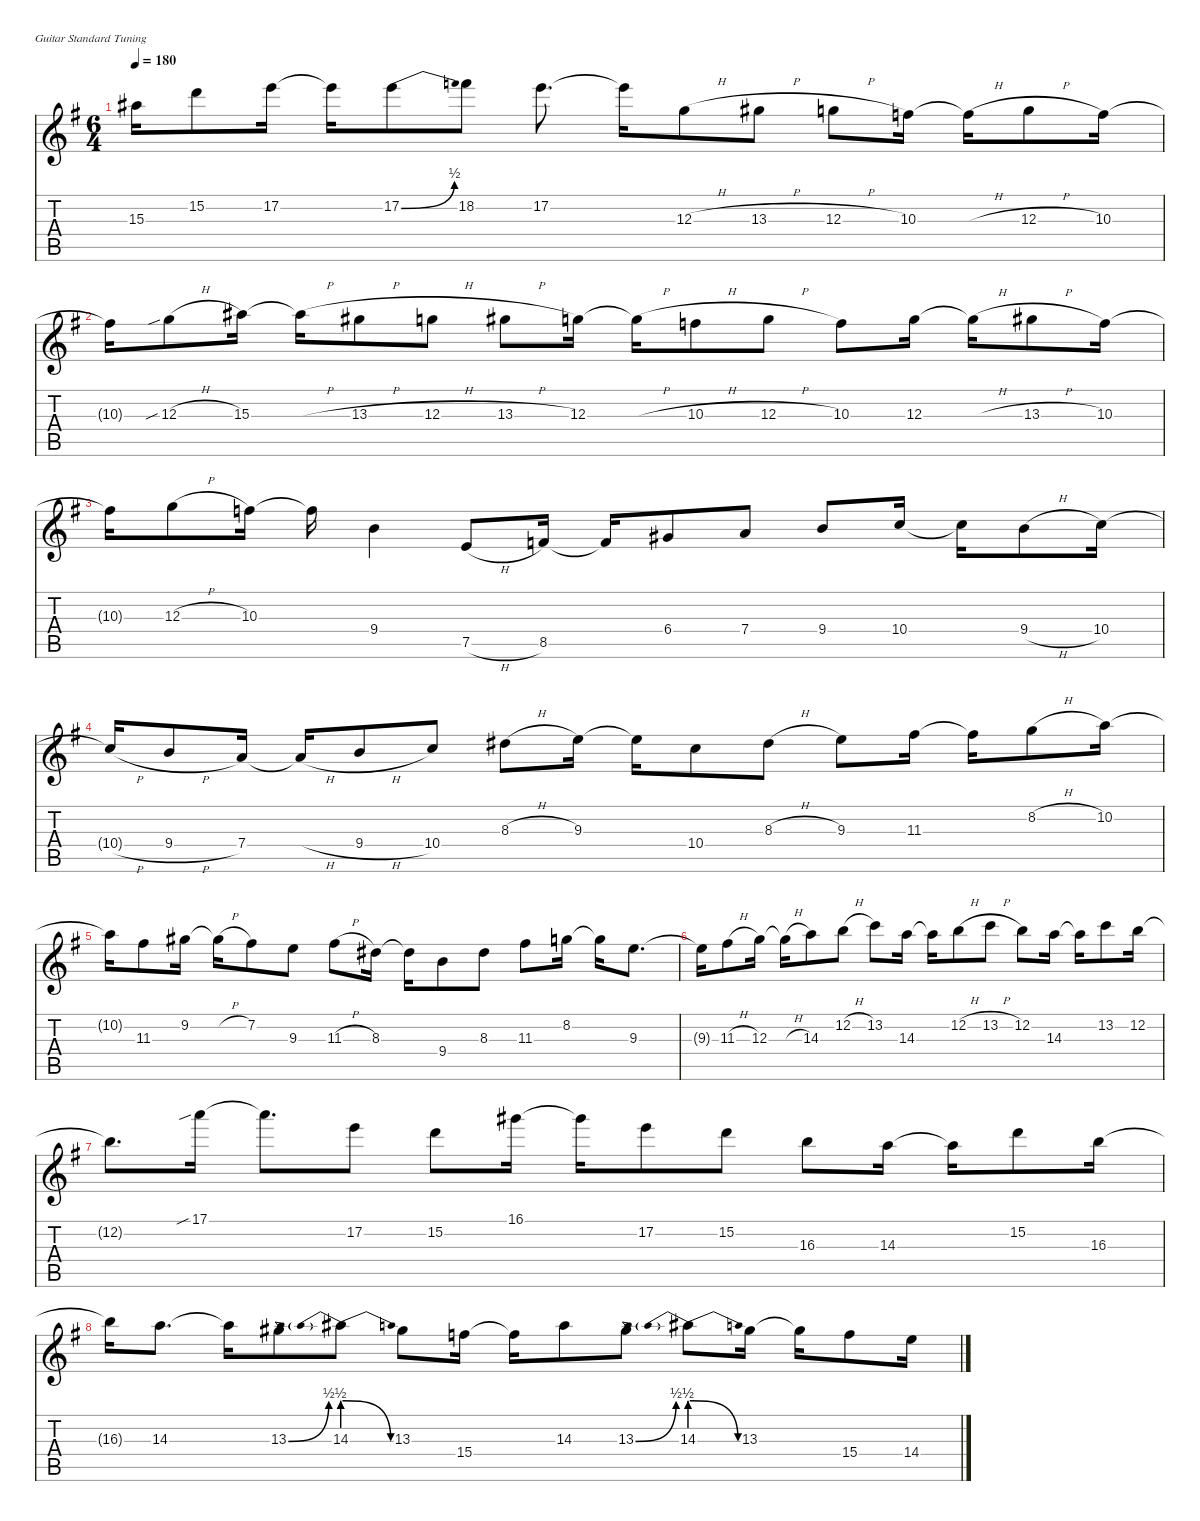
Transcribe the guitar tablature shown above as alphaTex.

\hideDynamics
\bracketExtendMode nobrackets
\singleTrackTrackNamePolicy hidden
\multiTrackTrackNamePolicy hidden
\firstSystemTrackNameMode fullname
\otherSystemsTrackNameOrientation horizontal
\track ("Track 1" "Track 1") {defaultSystemsLayout 4 instrument acousticguitarsteel}
\staff {score tabs}
\tuning (E4 B3 G3 D3 A2 E2)
\ts (6 4)
\tempo 180
\clef g2
\ks eminor
15.3{t acc #}.16{dy mf beam Down} 15.2{acc forcenatural}.8{beam Down} 17.2{acc forcenatural}.16{beam Down} 17.2{t acc forcenatural}.16{beam Down} 17.2{be (bend 0 0 15 2) acc forcenatural}.8{beam Down} 18.2{acc forcenatural}.8{beam Down} 17.2{acc forcenatural}.8{d beam Down} 17.2{t acc forcenatural}.16{beam Down} 12.3{h acc forcenatural}.8{beam Down} 13.3{h acc #}.8{beam Down} 12.3{h acc forcenatural}.8{beam Down} 10.3{acc forcenatural}.16{beam Down} 10.3{h t acc forcenatural}.16{beam Down} 12.3{h acc forcenatural}.8{beam Down} 10.3{acc forcenatural}.16{beam Down} |
10.3{t acc forcenatural}.16{beam Down} 12.3{sib h acc forcenatural}.8{beam Down} 15.3{acc #}.16{beam Down} 15.3{h t acc #}.16{beam Down} 13.3{h acc #}.8{beam Down} 12.3{h acc forcenatural}.8{beam Down} 13.3{h acc #}.8{beam Down} 12.3{acc forcenatural}.16{beam Down} 12.3{h t acc forcenatural}.16{beam Down} 10.3{h acc forcenatural}.8{beam Down} 12.3{h acc forcenatural}.8{beam Down} 10.3{acc forcenatural}.8{beam Down} 12.3{acc forcenatural}.16{beam Down} 12.3{h t acc forcenatural}.16{beam Down} 13.3{h acc #}.8{beam Down} 10.3{acc forcenatural}.16{beam Down} |
10.3{t acc forcenatural}.16{beam Down} 12.3{h acc forcenatural}.8{beam Down} 10.3{acc forcenatural}.16{beam Down} 10.3{t acc forcenatural}.16{beam Down} 9.4{acc forcenatural}.4{beam Down} 7.5{h acc forcenatural}.8{beam Up} 8.5{acc forcenatural}.16{beam Up} 8.5{t acc forcenatural}.16{beam Up} 6.4{acc #}.8{beam Up} 7.4{acc forcenatural}.8{beam Up} 9.4{acc forcenatural}.8{beam Up} 10.4{acc forcenatural}.16{beam Down} 10.4{t acc forcenatural}.16{beam Down} 9.4{h acc forcenatural}.8{beam Down} 10.4{acc forcenatural}.16{beam Down} |
10.4{h t acc forcenatural}.16{beam Up} 9.4{h acc forcenatural}.8{beam Up} 7.4{acc forcenatural}.16{beam Up} 7.4{h t acc forcenatural}.16{beam Up} 9.4{h acc forcenatural}.8{beam Up} 10.4{acc forcenatural}.8{beam Down} 8.3{h acc #}.8{beam Down} 9.3{acc forcenatural}.16{beam Down} 9.3{t acc forcenatural}.16{beam Down} 10.4{acc forcenatural}.8{beam Down} 8.3{h acc #}.8{beam Down} 9.3{acc forcenatural}.8{beam Down} 11.3{acc #}.16{beam Down} 11.3{t acc #}.16{beam Down} 8.2{h acc forcenatural}.8{beam Down} 10.2{acc forcenatural}.16{beam Down} |
10.2{t acc forcenatural}.16{beam Down} 11.3{acc #}.8{beam Down} 9.2{acc #}.16{beam Down} 9.2{h t acc #}.16{beam Down} 7.2{acc #}.8{beam Down} 9.3{acc forcenatural}.8{beam Down} 11.3{h acc #}.8{beam Down} 8.3{acc #}.16{beam Down} 8.3{t acc #}.16{beam Down} 9.4{acc forcenatural}.8{beam Down} 8.3{acc #}.8{beam Down} 11.3{acc #}.8{beam Down} 8.2{acc forcenatural}.16{beam Down} 8.2{t acc forcenatural}.16{beam Down} 9.3{acc forcenatural}.8{d beam Down} |
9.3{t acc forcenatural}.16{beam Down} 11.3{h acc #}.8{beam Down} 12.3{acc forcenatural}.16{beam Down} 12.3{h t acc forcenatural}.16{beam Down} 14.3{acc forcenatural}.8{beam Down} 12.2{h acc forcenatural}.8{beam Down} 13.2{acc forcenatural}.8{beam Down} 14.3{acc forcenatural}.16{beam Down} 14.3{t acc forcenatural}.16{beam Down} 12.2{h acc forcenatural}.8{beam Down} 13.2{h acc forcenatural}.8{beam Down} 12.2{acc forcenatural}.8{beam Down} 14.3{acc forcenatural}.16{beam Down} 14.3{t acc forcenatural}.16{beam Down} 13.2{acc forcenatural}.8{beam Down} 12.2{acc forcenatural}.16{beam Down} |
12.2{t acc forcenatural}.8{d beam Down} 17.1{sib acc forcenatural}.16{beam Down} 17.1{t acc forcenatural}.8{d beam Down} 17.2{acc forcenatural}.8{beam Down} 15.2{acc forcenatural}.8{beam Down} 16.1{acc #}.16{beam Down} 16.1{t acc #}.16{beam Down} 17.2{acc forcenatural}.8{beam Down} 15.2{acc forcenatural}.8{beam Down} 16.3{acc forcenatural}.8{beam Down} 14.3{acc forcenatural}.16{beam Down} 14.3{t acc forcenatural}.16{beam Down} 15.2{acc forcenatural}.8{beam Down} 16.3{acc forcenatural}.16{beam Down} |
16.3{t acc forcenatural}.16{beam Down} 14.3{acc forcenatural}.8{d beam Down} 14.3{t acc forcenatural}.16{beam Down} 13.3{be (bend 0 0 15 2) acc #}.8{beam Down} 14.3{be (prebendrelease 0 2 15 0)}.8{beam Down} 13.3{acc #}.8{beam Down} 15.4{acc forcenatural}.16{beam Down} 15.4{t acc forcenatural}.16{beam Down} 14.3{acc forcenatural}.8{beam Down} 13.3{be (bend 0 0 15 2) acc #}.8{beam Down} 14.3{be (prebendrelease 0 2 15 0)}.8{beam Down} 13.3{acc #}.16{beam Down} 13.3{t acc #}.16{beam Down} 15.4{acc forcenatural}.8{beam Down} 14.4{acc forcenatural}.16{beam Down}
